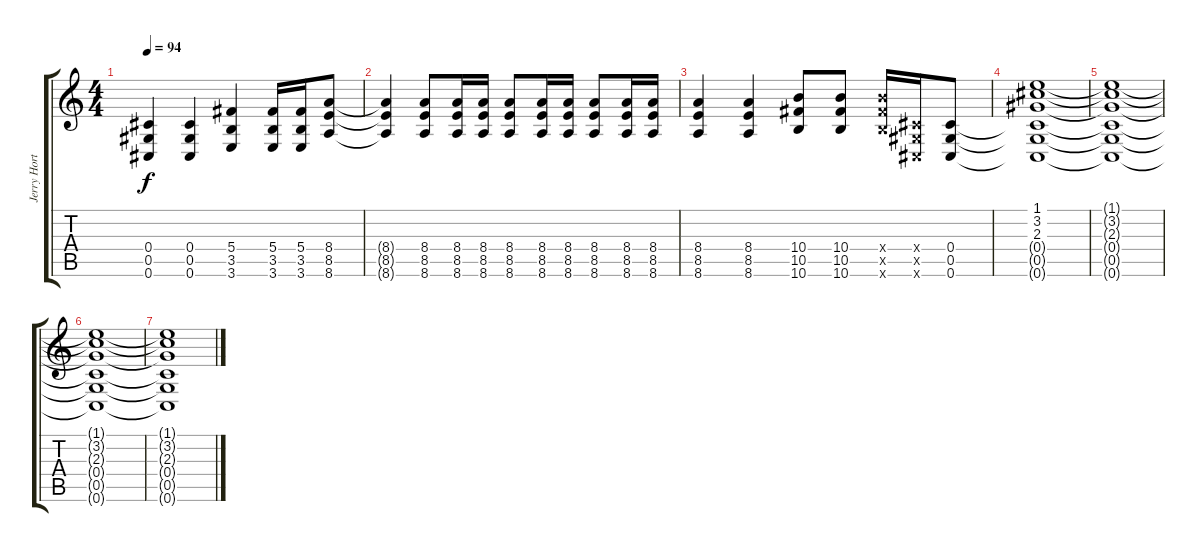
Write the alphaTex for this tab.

\track ("Jerry Horton - Distortion Guitar" "Jerry Hort") {instrument distortionguitar}
\staff {score tabs}
\tuning (Eb4 Bb3 Gb3 Db3 Ab2 Db2) {hide}
\ts (4 4)
\tempo 94
\clef g2
\ks c
(0.4 0.5 0.6).4{dy f} (0.4 0.5 0.6).4 (5.4 3.5 3.6).4 (5.4 3.5 3.6).16 (5.4 3.5 3.6).16 (8.4 8.5 8.6).8 |
(8.4{t} 8.5{t} 8.6{t}).4 (8.4 8.5 8.6).8 (8.4 8.5 8.6).16 (8.4 8.5 8.6).16 (8.4 8.5 8.6).8 (8.4 8.5 8.6).16 (8.4 8.5 8.6).16 (8.4 8.5 8.6).8 (8.4 8.5 8.6).16 (8.4 8.5 8.6).16 |
(8.4 8.5 8.6).4 (8.4 8.5 8.6).4 (10.4 10.5 10.6).8 (10.4 10.5 10.6).8 (10.4{x} 10.5{x} 10.6{x}).16 (0.4{x} 0.5{x} 0.6{x}).16 (0.4 0.5 0.6).8 |
(1.1 3.2 2.3 0.4{t} 0.5{t} 0.6{t}).1 |
(1.1{t} 3.2{t} 2.3{t} 0.4{t} 0.5{t} 0.6{t}).1 |
(1.1{t} 3.2{t} 2.3{t} 0.4{t} 0.5{t} 0.6{t}).1 |
(1.1{t} 3.2{t} 2.3{t} 0.4{t} 0.5{t} 0.6{t}).1
